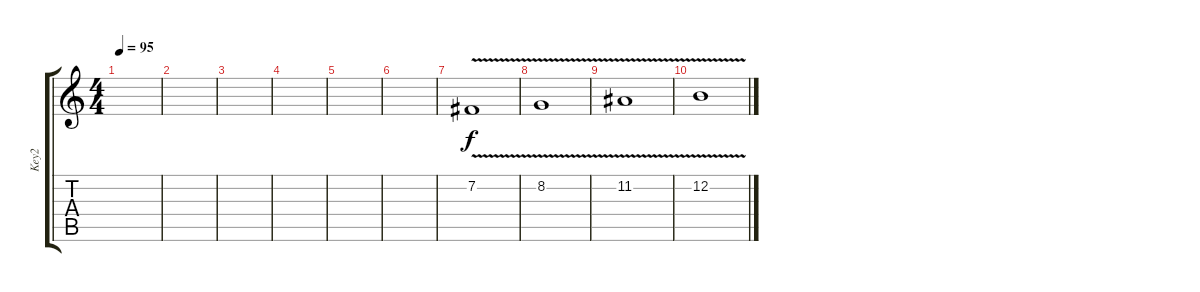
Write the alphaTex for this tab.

\track ("Key2" "Key2") {instrument stringensemble1}
\staff {score tabs}
\tuning (E4 B3 G3 D3 A2 E2) {hide}
\ts (4 4)
\tempo 95
\clef g2
\ks c
|
|
|
|
|
|
7.2{v}.1 |
8.2{v}.1 |
11.2{v}.1 |
12.2{v}.1
